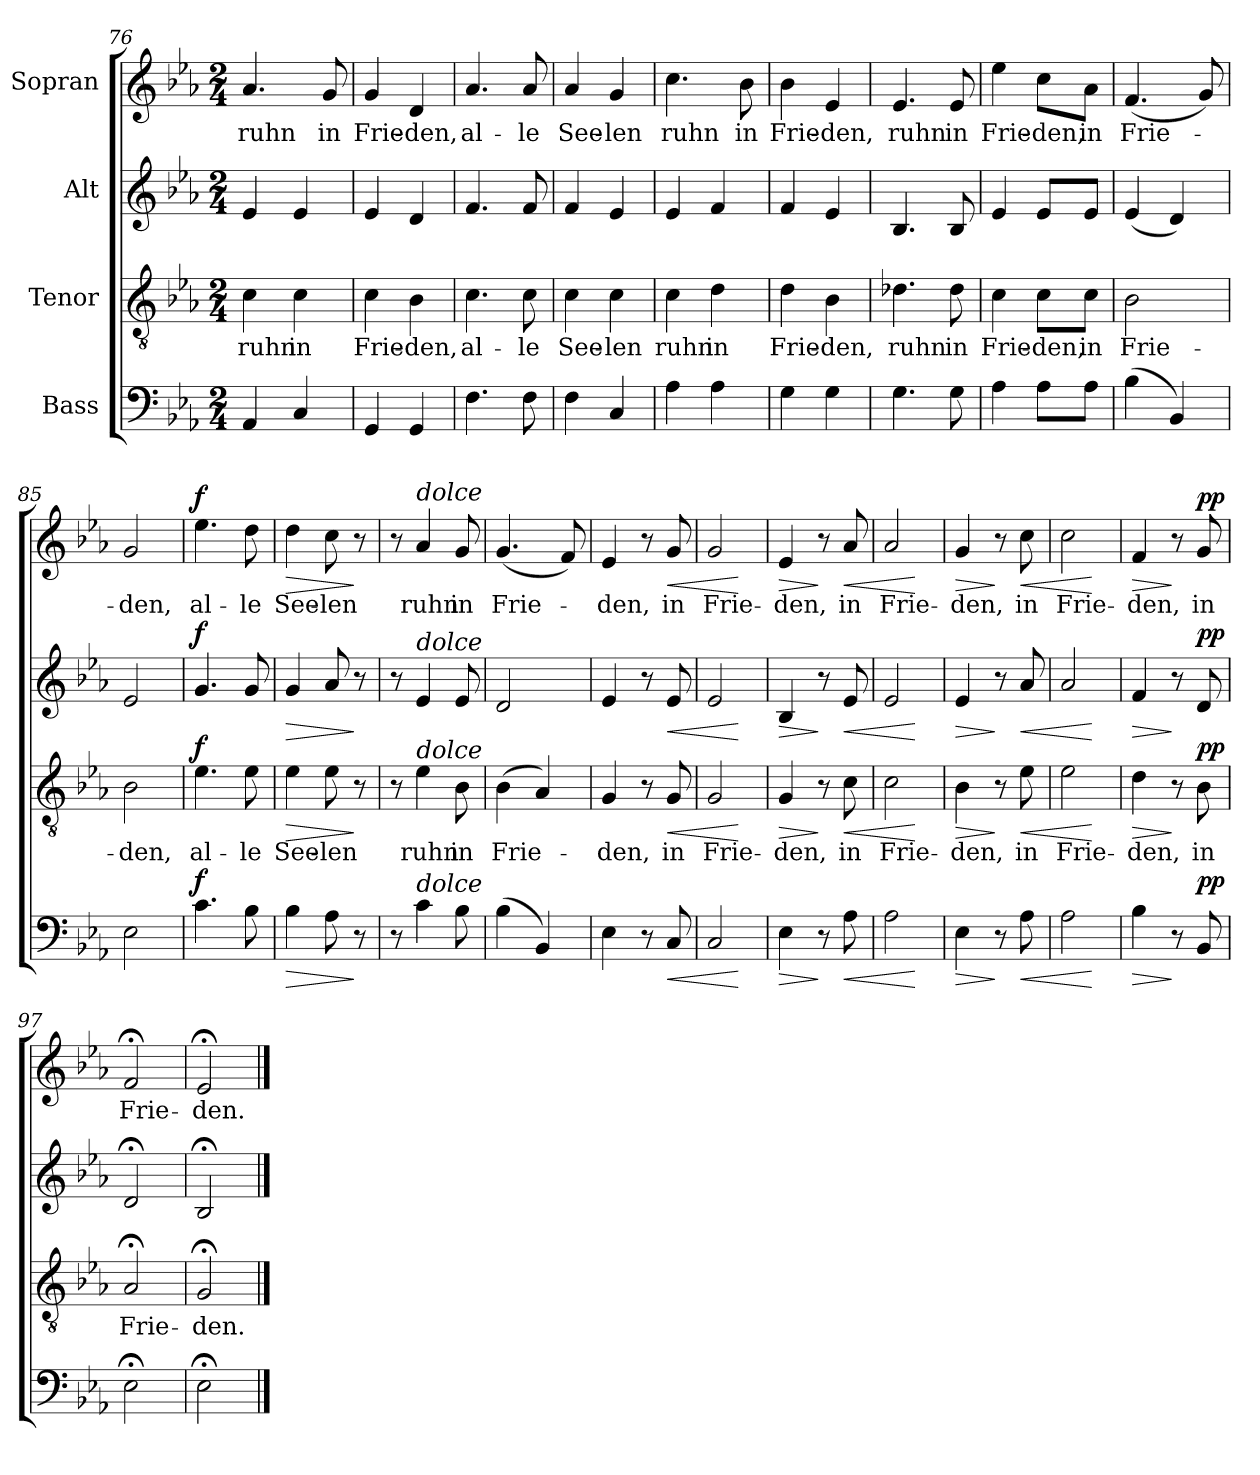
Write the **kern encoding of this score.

**kern	**dynam	**kern	**text	**dynam	**kern	**dynam	**kern	**text	**dynam
*part4	*part4	*part3	*part3	*part3	*part2	*part2	*part1	*part1	*part1
*staff4	*staff4	*staff3	*staff3	*staff3	*staff2	*staff2	*staff1	*staff1	*staff1
*I"Bass	*	*I"Tenor	*	*	*I"Alt	*	*I"Sopran	*	*
*clefF4	*	*clefGv2	*	*	*clefG2	*	*clefG2	*	*
*k[b-e-a-]	*	*k[b-e-a-]	*	*	*k[b-e-a-]	*	*k[b-e-a-]	*	*
*M2/4	*	*M2/4	*	*	*M2/4	*	*M2/4	*	*
=76	=76	=76	=76	=76	=76	=76	=76	=76	=76
4AA-/	.	4c\	ruhn	.	4e-/	.	4.a-/	ruhn	.
4C/	.	4c\	in	.	4e-/	.	.	.	.
.	.	.	.	.	.	.	8g/	in	.
=77	=77	=77	=77	=77	=77	=77	=77	=77	=77
4GG/	.	4c\	Frie-	.	4e-/	.	4g/	Frie-	.
4GG/	.	4B-\	-den,	.	4d/	.	4d/	-den,	.
=78	=78	=78	=78	=78	=78	=78	=78	=78	=78
4.F\	.	4.c\	al-	.	4.f/	.	4.a-/	al-	.
8F\	.	8c\	-le	.	8f/	.	8a-/	-le	.
=79	=79	=79	=79	=79	=79	=79	=79	=79	=79
4F\	.	4c\	See-	.	4f/	.	4a-/	See-	.
4C/	.	4c\	-len	.	4e-/	.	4g/	-len	.
=80	=80	=80	=80	=80	=80	=80	=80	=80	=80
4A-\	.	4c\	ruhn	.	4e-/	.	4.cc\	ruhn	.
4A-\	.	4d\	in	.	4f/	.	.	.	.
.	.	.	.	.	.	.	8b-\	in	.
=81	=81	=81	=81	=81	=81	=81	=81	=81	=81
4G\	.	4d\	Frie-	.	4f/	.	4b-\	Frie-	.
4G\	.	4B-\	-den,	.	4e-/	.	4e-/	-den,	.
!!LO:LB:g=z
=82	=82	=82	=82	=82	=82	=82	=82	=82	=82
4.G\	.	4.d-X\	ruhn	.	4.B-/	.	4.e-/	ruhn	.
8G\	.	8d-\	in	.	8B-/	.	8e-/	in	.
=83	=83	=83	=83	=83	=83	=83	=83	=83	=83
4A-\	.	4c\	Frie-	.	4e-/	.	4ee-\	Frie-	.
8A-\L	.	8c\L	-den,	.	8e-/L	.	8cc\L	-den,	.
8A-\J	.	8c\J	in	.	8e-/J	.	8a-\J	in	.
=84	=84	=84	=84	=84	=84	=84	=84	=84	=84
(4B-\	.	2B-\	Frie-	.	(4e-/	.	(4.f/	Frie-	.
4BB-/)	.	.	.	.	4d/)	.	.	.	.
.	.	.	.	.	.	.	8g/)	.	.
=85	=85	=85	=85	=85	=85	=85	=85	=85	=85
2E-\	.	2B-\	-den,	.	2e-/	.	2g/	-den,	.
=86	=86	=86	=86	=86	=86	=86	=86	=86	=86
!	!LO:DY:a	!	!	!LO:DY:a	!	!LO:DY:a	!	!	!LO:DY:a
4.c\	f	4.e-\	al-	f	4.g/	f	4.ee-\	al-	f
8B-\	.	8e-\	-le	.	8g/	.	8dd\	-le	.
=87	=87	=87	=87	=87	=87	=87	=87	=87	=87
!	!LO:HP:b	!	!	!LO:HP:b	!	!LO:HP:b	!	!	!LO:HP:b
4B-\	>	4e-\	See-	>	4g/	>	4dd\	See-	>
8A-\	.	8e-\	-len	.	8a-/	.	8cc\	-len	.
8r	]	8r	.	]	8r	]	8r	.	]
=88	=88	=88	=88	=88	=88	=88	=88	=88	=88
8r	.	8r	.	.	8r	.	8r	.	.
!	!	!	!	!	!	!	!LO:TX:a:i:t=dolce	!	!
!	!	!	!	!	!LO:TX:a:i:t=dolce	!	!	!	!
!	!	!LO:TX:a:i:t=dolce	!	!	!	!	!	!	!
!LO:TX:a:i:t=dolce	!	!	!	!	!	!	!	!	!
4c\	.	4e-\	ruhn	.	4e-/	.	4a-/	ruhn	.
8B-\	.	8B-\	in	.	8e-/	.	8g/	in	.
=89	=89	=89	=89	=89	=89	=89	=89	=89	=89
(4B-\	.	(4B-\	Frie-	.	2d/	.	(4.g/	Frie-	.
4BB-/)	.	4A-/)	.	.	.	.	.	.	.
.	.	.	.	.	.	.	8f/)	.	.
!!LO:LB:g=z
=90	=90	=90	=90	=90	=90	=90	=90	=90	=90
4E-\	.	4G/	-den,	.	4e-/	.	4e-/	-den,	.
8r	.	8r	.	.	8r	.	8r	.	.
!	!LO:HP:b	!	!	!LO:HP:b	!	!LO:HP:b	!	!	!LO:HP:b
8C/	<	8G/	in	<	8e-/	<	8g/	in	<
=91	=91	=91	=91	=91	=91	=91	=91	=91	=91
2C/	.	2G/	Frie-	.	2e-/	.	2g/	Frie-	.
.	[	.	.	[	.	[	.	.	[
=92	=92	=92	=92	=92	=92	=92	=92	=92	=92
!	!LO:HP:b	!	!	!LO:HP:b	!	!LO:HP:b	!	!	!LO:HP:b
4E-\	>	4G/	-den,	>	4B-/	>	4e-/	-den,	>
8r	]	8r	.	]	8r	]	8r	.	]
!	!LO:HP:b	!	!	!LO:HP:b	!	!LO:HP:b	!	!	!LO:HP:b
8A-\	<	8c\	in	<	8e-/	<	8a-/	in	<
=93	=93	=93	=93	=93	=93	=93	=93	=93	=93
2A-\	.	2c\	Frie-	.	2e-/	.	2a-/	Frie-	.
.	[	.	.	[	.	[	.	.	[
=94	=94	=94	=94	=94	=94	=94	=94	=94	=94
!	!LO:HP:b	!	!	!LO:HP:b	!	!LO:HP:b	!	!	!LO:HP:b
4E-\	>	4B-\	-den,	>	4e-/	>	4g/	-den,	>
8r	]	8r	.	]	8r	]	8r	.	]
!	!LO:HP:b	!	!	!LO:HP:b	!	!LO:HP:b	!	!	!LO:HP:b
8A-\	<	8e-\	in	<	8a-/	<	8cc\	in	<
=95	=95	=95	=95	=95	=95	=95	=95	=95	=95
2A-\	.	2e-\	Frie-	.	2a-/	.	2cc\	Frie-	.
.	[	.	.	[	.	[	.	.	[
=96	=96	=96	=96	=96	=96	=96	=96	=96	=96
!	!LO:HP:b	!	!	!LO:HP:b	!	!LO:HP:b	!	!	!LO:HP:b
4B-\	>	4d\	-den,	>	4f/	>	4f/	-den,	>
8r	]	8r	.	]	8r	]	8r	.	]
!	!LO:DY:a	!	!	!LO:DY:a	!	!LO:DY:a	!	!	!LO:DY:a
8BB-/	pp	8B-\	in	pp	8d/	pp	8g/	in	pp
=97	=97	=97	=97	=97	=97	=97	=97	=97	=97
2E-;<\	.	2A-;</	Frie-	.	2d;</	.	2f;</	Frie-	.
=98	=98	=98	=98	=98	=98	=98	=98	=98	=98
2E-;<\	.	2G;</	-den.	.	2B-;</	.	2e-;</	-den.	.
==	==	==	==	==	==	==	==	==	==
*-	*-	*-	*-	*-	*-	*-	*-	*-	*-
